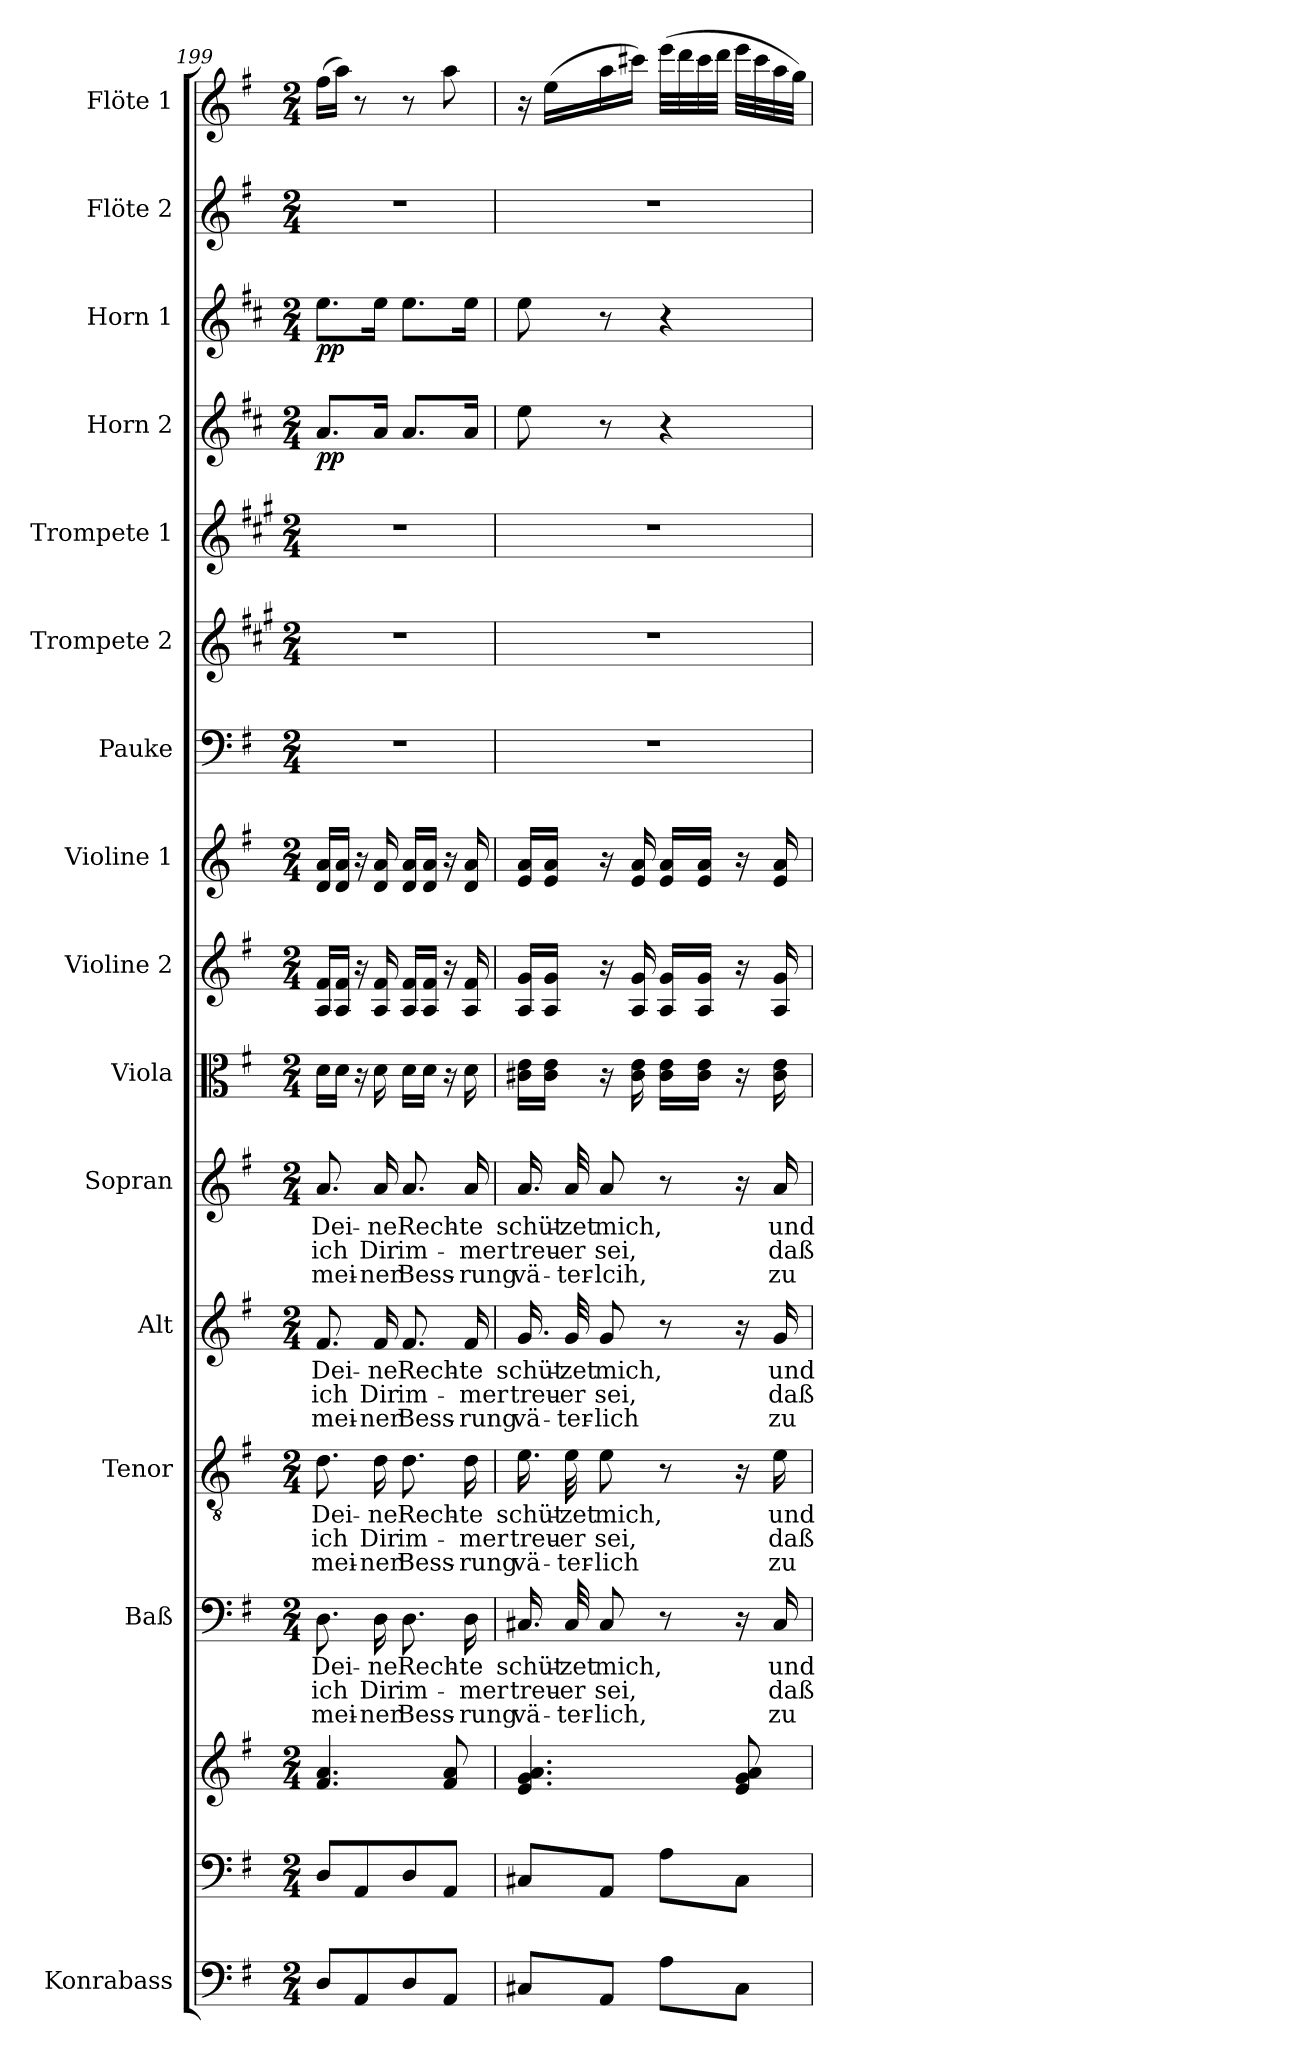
**kern	**kern	**kern	**kern	**text	**text	**text	**kern	**text	**text	**text	**kern	**text	**text	**text	**kern	**text	**text	**text	**kern	**kern	**kern	**kern	**kern	**kern	**kern	**dynam	**kern	**dynam	**kern	**kern
*part16	*part15	*part15	*part14	*part14	*part14	*part14	*part13	*part13	*part13	*part13	*part12	*part12	*part12	*part12	*part11	*part11	*part11	*part11	*part10	*part9	*part8	*part7	*part6	*part5	*part4	*part4	*part3	*part3	*part2	*part1
*staff17	*staff16	*staff15	*staff14	*staff14	*staff14	*staff14	*staff13	*staff13	*staff13	*staff13	*staff12	*staff12	*staff12	*staff12	*staff11	*staff11	*staff11	*staff11	*staff10	*staff9	*staff8	*staff7	*staff6	*staff5	*staff4	*staff4	*staff3	*staff3	*staff2	*staff1
*I"Konrabass	*	*	*I"Baß	*	*	*	*I"Tenor	*	*	*	*I"Alt	*	*	*	*I"Sopran	*	*	*	*I"Viola	*I"Violine 2	*I"Violine 1	*I"Pauke	*I"Trompete 2	*I"Trompete 1	*I"Horn 2	*	*I"Horn 1	*	*I"Flöte 2	*I"Flöte 1
*I'Kb.	*	*	*I'Baß	*	*	*	*I'Ten	*	*	*	*I'Alt	*	*	*	*I'Sop	*	*	*	*I'Vla.	*I'Vln. 2	*I'Vln. 1	*I'Pk.	*I'Trp. 2	*I'Trp. 1	*I'Hrn. 2	*	*I'Hrn. 1	*	*I'Fl. 2	*I'Fl. 1
!!LO:PB:g=z
*clefF4	*clefF4	*clefG2	*clefF4	*	*	*	*clefGv2	*	*	*	*clefG2	*	*	*	*clefG2	*	*	*	*clefC3	*clefG2	*clefG2	*clefF4	*clefG2	*clefG2	*clefG2	*	*clefG2	*	*clefG2	*clefG2
*ITrd7c12	*	*	*	*	*	*	*	*	*	*	*	*	*	*	*	*	*	*	*	*	*	*	*ITrd1c2	*ITrd1c2	*ITrd4c7	*	*ITrd4c7	*	*	*
*k[f#]	*k[f#]	*k[f#]	*k[f#]	*	*	*	*k[f#]	*	*	*	*k[f#]	*	*	*	*k[f#]	*	*	*	*k[f#]	*k[f#]	*k[f#]	*k[f#]	*k[f#]	*k[f#]	*k[f#]	*	*k[f#]	*	*k[f#]	*k[f#]
*G:	*G:	*G:	*G:	*	*	*	*G:	*	*	*	*G:	*	*	*	*G:	*	*	*	*G:	*G:	*G:	*G:	*G:	*G:	*G:	*	*G:	*	*G:	*G:
*M2/4	*M2/4	*M2/4	*M2/4	*	*	*	*M2/4	*	*	*	*M2/4	*	*	*	*M2/4	*	*	*	*M2/4	*M2/4	*M2/4	*M2/4	*M2/4	*M2/4	*M2/4	*	*M2/4	*	*M2/4	*M2/4
=199	=199	=199	=199	=199	=199	=199	=199	=199	=199	=199	=199	=199	=199	=199	=199	=199	=199	=199	=199	=199	=199	=199	=199	=199	=199	=199	=199	=199	=199	=199
!	!	!	!	!LO:LY:b	!LO:LY:b	!LO:LY:b	!	!LO:LY:b	!LO:LY:b	!LO:LY:b	!	!LO:LY:b	!LO:LY:b	!LO:LY:b	!	!LO:LY:b	!LO:LY:b	!LO:LY:b	!	!	!	!	!	!	!	!LO:DY:b	!	!LO:DY:b	!	!
8DD/L	8D/L	4.f#/ 4.a/	8.D\	Dei-	ich	mei-	8.d\	Dei-	ich	mei-	8.f#/	Dei-	ich	mei-	8.a/	Dei-	ich	mei-	16d\LL	16A/ 16f#/LL	16d/ 16a/LL	2r	2r	2r	8.d/L	pp	8.a\L	pp	2r	(>16ff#\LL
.	.	.	.	.	.	.	.	.	.	.	.	.	.	.	.	.	.	.	16d\JJ	16A/ 16f#/JJ	16d/ 16a/JJ	.	.	.	.	.	.	.	.	16aa\JJ)
8AAA/	8AA/	.	.	.	.	.	.	.	.	.	.	.	.	.	.	.	.	.	16r	16r	16r	.	.	.	.	.	.	.	.	8r
!	!	!	!	!LO:LY:b	!LO:LY:b	!LO:LY:b	!	!LO:LY:b	!LO:LY:b	!LO:LY:b	!	!LO:LY:b	!LO:LY:b	!LO:LY:b	!	!LO:LY:b	!LO:LY:b	!LO:LY:b	!	!	!	!	!	!	!	!	!	!	!	!
.	.	.	16D\	-ne	Dir	-ner	16d\	-ne	Dir	-ner	16f#/	-ne	Dir	-ner	16a/	-ne	Dir	-ner	16d\	16A/ 16f#/	16d/ 16a/	.	.	.	16d/Jk	.	16a\Jk	.	.	.
!	!	!	!	!LO:LY:b	!LO:LY:b	!LO:LY:b	!	!LO:LY:b	!LO:LY:b	!LO:LY:b	!	!LO:LY:b	!LO:LY:b	!LO:LY:b	!	!LO:LY:b	!LO:LY:b	!LO:LY:b	!	!	!	!	!	!	!	!	!	!	!	!
8DD/	8D/	.	8.D\	Rech-	im-	Bess-	8.d\	Rech-	im-	Bess-	8.f#/	Rech-	im-	Bess-	8.a/	Rech-	im-	Bess-	16d\LL	16A/ 16f#/LL	16d/ 16a/LL	.	.	.	8.d/L	.	8.a\L	.	.	8r
.	.	.	.	.	.	.	.	.	.	.	.	.	.	.	.	.	.	.	16d\JJ	16A/ 16f#/JJ	16d/ 16a/JJ	.	.	.	.	.	.	.	.	.
8AAA/J	8AA/J	8f#/ 8a/	.	.	.	.	.	.	.	.	.	.	.	.	.	.	.	.	16r	16r	16r	.	.	.	.	.	.	.	.	8aa\
!	!	!	!	!LO:LY:b	!LO:LY:b	!LO:LY:b	!	!LO:LY:b	!LO:LY:b	!LO:LY:b	!	!LO:LY:b	!LO:LY:b	!LO:LY:b	!	!LO:LY:b	!LO:LY:b	!LO:LY:b	!	!	!	!	!	!	!	!	!	!	!	!
.	.	.	16D\	-te	-mer	-rung	16d\	-te	-mer	-rung	16f#/	-te	-mer	-rung	16a/	-te	-mer	-rung	16d\	16A/ 16f#/	16d/ 16a/	.	.	.	16d/Jk	.	16a\Jk	.	.	.
=200	=200	=200	=200	=200	=200	=200	=200	=200	=200	=200	=200	=200	=200	=200	=200	=200	=200	=200	=200	=200	=200	=200	=200	=200	=200	=200	=200	=200	=200	=200
!	!	!	!	!LO:LY:b	!LO:LY:b	!LO:LY:b	!	!LO:LY:b	!LO:LY:b	!LO:LY:b	!	!LO:LY:b	!LO:LY:b	!LO:LY:b	!	!LO:LY:b	!LO:LY:b	!LO:LY:b	!	!	!	!	!	!	!	!	!	!	!	!
8CC#X/L	8C#X/L	4.e/ 4.g/ 4.a/	16.C#X/	schüt-	treu-	vä-	16.e\	schüt-	treu-	vä-	16.g/	schüt-	treu-	vä-	16.a/	schüt-	treu-	vä-	16c#X\ 16e\LL	16A/ 16g/LL	16e/ 16a/LL	2r	2r	2r	8a\	.	8a\	.	2r	16r
.	.	.	.	.	.	.	.	.	.	.	.	.	.	.	.	.	.	.	16c#\ 16e\JJ	16A/ 16g/JJ	16e/ 16a/JJ	.	.	.	.	.	.	.	.	(>16ee\LL
!	!	!	!	!LO:LY:b	!LO:LY:b	!LO:LY:b	!	!LO:LY:b	!LO:LY:b	!LO:LY:b	!	!LO:LY:b	!LO:LY:b	!LO:LY:b	!	!LO:LY:b	!LO:LY:b	!LO:LY:b	!	!	!	!	!	!	!	!	!	!	!	!
.	.	.	32C#/	-zet	-er	-ter-	32e\	-zet	-er	-ter-	32g/	-zet	-er	-ter-	32a/	-zet	-er	-ter-	.	.	.	.	.	.	.	.	.	.	.	.
!	!	!	!	!LO:LY:b	!LO:LY:b	!LO:LY:b	!	!LO:LY:b	!LO:LY:b	!LO:LY:b	!	!LO:LY:b	!LO:LY:b	!LO:LY:b	!	!LO:LY:b	!LO:LY:b	!LO:LY:b	!	!	!	!	!	!	!	!	!	!	!	!
8AAA/J	8AA/J	.	8C#/	mich,	sei,	-lich,	8e\	mich,	sei,	-lich	8g/	mich,	sei,	-lich	8a/	mich,	sei,	-lcih,	16r	16r	16r	.	.	.	8r	.	8r	.	.	16aa\
.	.	.	.	.	.	.	.	.	.	.	.	.	.	.	.	.	.	.	16c#\ 16e\	16A/ 16g/	16e/ 16a/	.	.	.	.	.	.	.	.	16ccc#X\JJ)
8AA\L	8A\L	.	8r	.	.	.	8r	.	.	.	8r	.	.	.	8r	.	.	.	16c#\ 16e\LL	16A/ 16g/LL	16e/ 16a/LL	.	.	.	4r	.	4r	.	.	(>32eee\LLL
.	.	.	.	.	.	.	.	.	.	.	.	.	.	.	.	.	.	.	.	.	.	.	.	.	.	.	.	.	.	32ddd\
.	.	.	.	.	.	.	.	.	.	.	.	.	.	.	.	.	.	.	16c#\ 16e\JJ	16A/ 16g/JJ	16e/ 16a/JJ	.	.	.	.	.	.	.	.	32ccc#\
.	.	.	.	.	.	.	.	.	.	.	.	.	.	.	.	.	.	.	.	.	.	.	.	.	.	.	.	.	.	32ddd\JJJ
8CC#\J	8C#\J	8e/ 8g/ 8a/	16r	.	.	.	16r	.	.	.	16r	.	.	.	16r	.	.	.	16r	16r	16r	.	.	.	.	.	.	.	.	32eee\LLL
.	.	.	.	.	.	.	.	.	.	.	.	.	.	.	.	.	.	.	.	.	.	.	.	.	.	.	.	.	.	32ccc#\
!	!	!	!	!LO:LY:b	!LO:LY:b	!LO:LY:b	!	!LO:LY:b	!LO:LY:b	!LO:LY:b	!	!LO:LY:b	!LO:LY:b	!LO:LY:b	!	!LO:LY:b	!LO:LY:b	!LO:LY:b	!	!	!	!	!	!	!	!	!	!	!	!
.	.	.	16C#/	und	daß	zu	16e\	und	daß	zu	16g/	und	daß	zu	16a/	und	daß	zu	16c#\ 16e\	16A/ 16g/	16e/ 16a/	.	.	.	.	.	.	.	.	32aa\
.	.	.	.	.	.	.	.	.	.	.	.	.	.	.	.	.	.	.	.	.	.	.	.	.	.	.	.	.	.	32gg\JJJ)
=	=	=	=	=	=	=	=	=	=	=	=	=	=	=	=	=	=	=	=	=	=	=	=	=	=	=	=	=	=	=
*-	*-	*-	*-	*-	*-	*-	*-	*-	*-	*-	*-	*-	*-	*-	*-	*-	*-	*-	*-	*-	*-	*-	*-	*-	*-	*-	*-	*-	*-	*-
